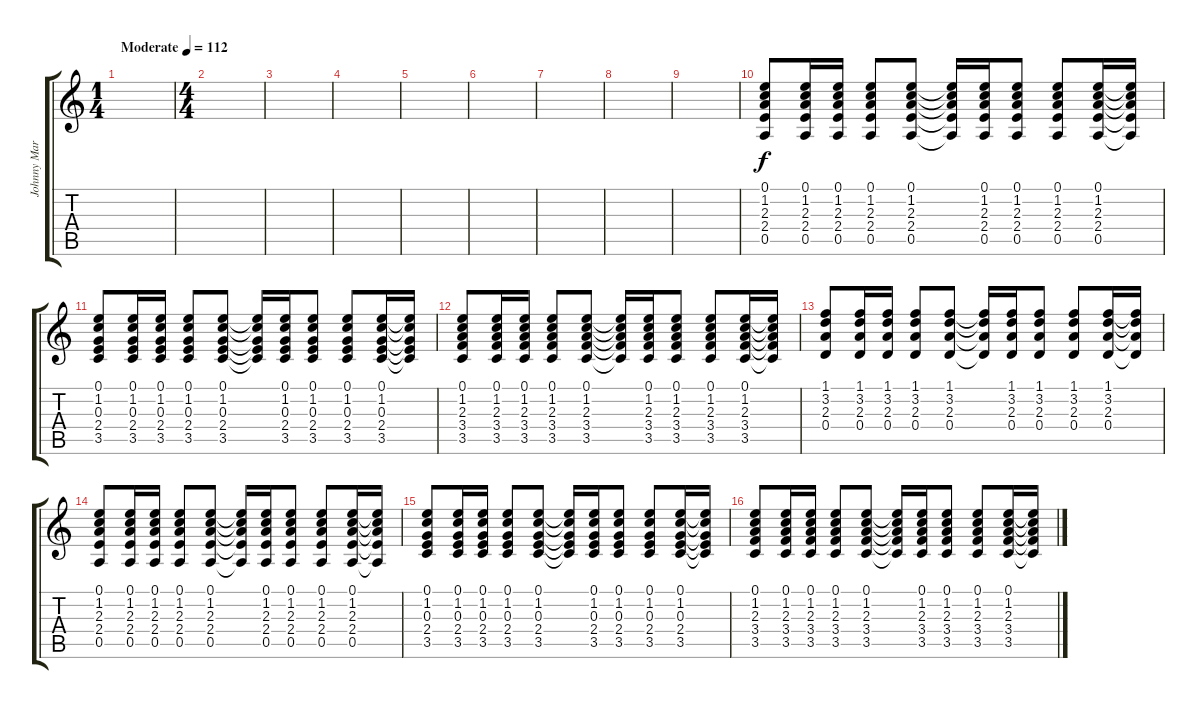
\track ("Johnny Marr " "Johnny Mar") {instrument acousticguitarsteel}
\staff {score tabs}
\tuning (E4 B3 G3 D3 A2 E2) {hide}
\ts (1 4)
\tempo (112 "Moderate")
\clef g2
\ks c
|
\ts (4 4)
|
|
|
|
|
|
|
|
(0.1 1.2 2.3 2.4 0.5).8 (0.1 1.2 2.3 2.4 0.5).16 (0.1 1.2 2.3 2.4 0.5).16 (0.1 1.2 2.3 2.4 0.5).8 (0.1 1.2 2.3 2.4 0.5).8 (0.1{t} 1.2{t} 2.3{t} 2.4{t} 0.5{t}).16 (0.1 1.2 2.3 2.4 0.5).16 (0.1 1.2 2.3 2.4 0.5).8 (0.1 1.2 2.3 2.4 0.5).8 (0.1 1.2 2.3 2.4 0.5).16 (0.1{t} 1.2{t} 2.3{t} 2.4{t} 0.5{t}).16 |
(0.1 1.2 0.3 2.4 3.5).8 (0.1 1.2 0.3 2.4 3.5).16 (0.1 1.2 0.3 2.4 3.5).16 (0.1 1.2 0.3 2.4 3.5).8 (0.1 1.2 0.3 2.4 3.5).8 (0.1{t} 1.2{t} 0.3{t} 2.4{t} 3.5{t}).16 (0.1 1.2 0.3 2.4 3.5).16 (0.1 1.2 0.3 2.4 3.5).8 (0.1 1.2 0.3 2.4 3.5).8 (0.1 1.2 0.3 2.4 3.5).16 (0.1{t} 1.2{t} 0.3{t} 2.4{t} 3.5{t}).16 |
(0.1 1.2 2.3 3.4 3.5).8 (0.1 1.2 2.3 3.4 3.5).16 (0.1 1.2 2.3 3.4 3.5).16 (0.1 1.2 2.3 3.4 3.5).8 (0.1 1.2 2.3 3.4 3.5).8 (0.1{t} 1.2{t} 2.3{t} 3.4{t} 3.5{t}).16 (0.1 1.2 2.3 3.4 3.5).16 (0.1 1.2 2.3 3.4 3.5).8 (0.1 1.2 2.3 3.4 3.5).8 (0.1 1.2 2.3 3.4 3.5).16 (0.1{t} 1.2{t} 2.3{t} 3.4{t} 3.5{t}).16 |
(1.1 3.2 2.3 0.4).8 (1.1 3.2 2.3 0.4).16 (1.1 3.2 2.3 0.4).16 (1.1 3.2 2.3 0.4).8 (1.1 3.2 2.3 0.4).8 (1.1{t} 3.2{t} 2.3{t} 0.4{t}).16 (1.1 3.2 2.3 0.4).16 (1.1 3.2 2.3 0.4).8 (1.1 3.2 2.3 0.4).8 (1.1 3.2 2.3 0.4).16 (1.1{t} 3.2{t} 2.3{t} 0.4{t}).16 |
(0.1 1.2 2.3 2.4 0.5).8 (0.1 1.2 2.3 2.4 0.5).16 (0.1 1.2 2.3 2.4 0.5).16 (0.1 1.2 2.3 2.4 0.5).8 (0.1 1.2 2.3 2.4 0.5).8 (0.1{t} 1.2{t} 2.3{t} 2.4{t} 0.5{t}).16 (0.1 1.2 2.3 2.4 0.5).16 (0.1 1.2 2.3 2.4 0.5).8 (0.1 1.2 2.3 2.4 0.5).8 (0.1 1.2 2.3 2.4 0.5).16 (0.1{t} 1.2{t} 2.3{t} 2.4{t} 0.5{t}).16 |
(0.1 1.2 0.3 2.4 3.5).8 (0.1 1.2 0.3 2.4 3.5).16 (0.1 1.2 0.3 2.4 3.5).16 (0.1 1.2 0.3 2.4 3.5).8 (0.1 1.2 0.3 2.4 3.5).8 (0.1{t} 1.2{t} 0.3{t} 2.4{t} 3.5{t}).16 (0.1 1.2 0.3 2.4 3.5).16 (0.1 1.2 0.3 2.4 3.5).8 (0.1 1.2 0.3 2.4 3.5).8 (0.1 1.2 0.3 2.4 3.5).16 (0.1{t} 1.2{t} 0.3{t} 2.4{t} 3.5{t}).16 |
(0.1 1.2 2.3 3.4 3.5).8 (0.1 1.2 2.3 3.4 3.5).16 (0.1 1.2 2.3 3.4 3.5).16 (0.1 1.2 2.3 3.4 3.5).8 (0.1 1.2 2.3 3.4 3.5).8 (0.1{t} 1.2{t} 2.3{t} 3.4{t} 3.5{t}).16 (0.1 1.2 2.3 3.4 3.5).16 (0.1 1.2 2.3 3.4 3.5).8 (0.1 1.2 2.3 3.4 3.5).8 (0.1 1.2 2.3 3.4 3.5).16 (0.1{t} 1.2{t} 2.3{t} 3.4{t} 3.5{t}).16
